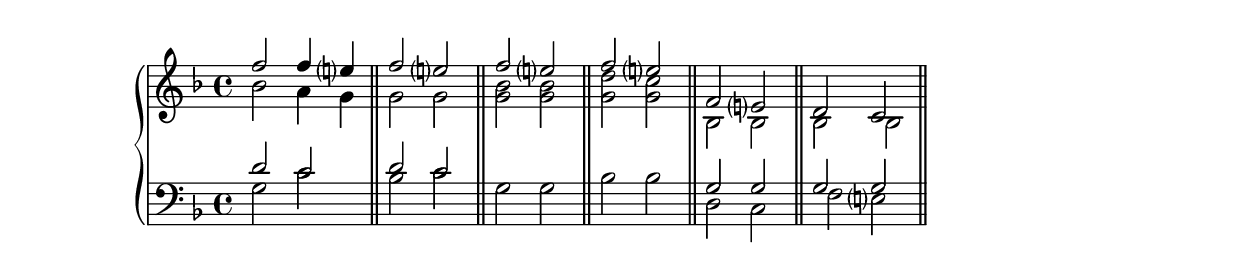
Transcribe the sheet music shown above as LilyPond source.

\version "2.10.33"

sop = \relative c'' { \clef treble \key f \major
	f2 f4 e? \bar "||"
	f2 e?  \bar "||"
	f2 e?  \bar "||"
	f2 e?  \bar "||"
	f,2 e?  \bar "||"
	d2 c  \bar "||"
}

cont = \relative c'' { \clef treble \key f \major
	bes2 a4 g
	g2 g
	<g bes>2 <g bes>
	<g d'>2 <g c>
	bes,2 bes
	bes2 bes
}


ten = \relative c' { \clef bass \key f \major
	d2 c
	d2 c
	s2 s2
	s2 s2
	g2 g
	g2 g
}

bass = \relative c' { \clef bass \key f \major
	g2 c
	bes2 c
	g g
	bes bes
	d, c
	f e?
}

\new PianoStaff { <<
	\new Staff { << { \sop } \\ { \cont } >> }
	\new Staff { << { \ten } \\ { \bass } >> }
	>> }